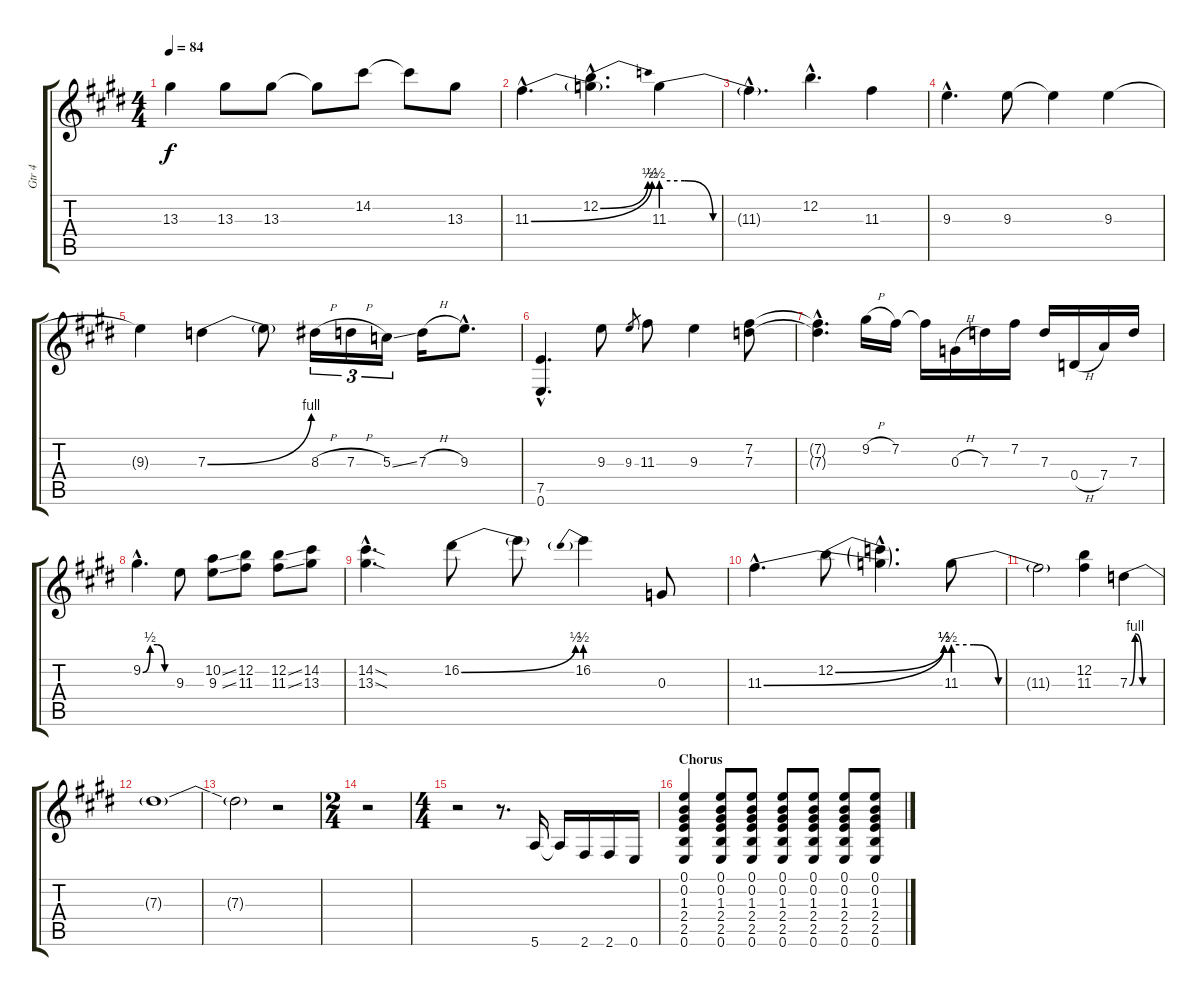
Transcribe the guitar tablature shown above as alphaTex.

\track ("Gtr 4" "Gtr 4") {instrument distortionguitar}
\staff {score tabs}
\tuning (E4 B3 G3 D3 A2 E2) {hide}
\ts (4 4)
\tempo 84
\clef g2
\ks e
13.3.4{dy f} 13.3.8 13.3.8 13.3{t}.8 14.2.8 14.2{t}.8 13.3.8 |
11.3{be (bend 0 0 60 2) hac}.4{d} (12.2{be (bend 0 0 60 2) hac} 11.3{hac t}).4{d} 11.3{be (custom 0 2 10 2 22 0 40 0 60 0)}.4 |
11.3{hac t}.4{d} 12.2{hac}.4{d} 11.3.4 |
9.3{hac}.4{d} 9.3.8 9.3{t}.4 9.3.4 |
9.3{t}.4 7.3{be (bend 0 0 60 4)}.4 7.3{t}.8 8.3{h}.16{tu (3 2)} 7.3{h}.16{tu (3 2)} 5.3{ss}.16{tu (3 2)} 7.3{h}.16 9.3{hac}.8{d} |
(7.5{hac} 0.6{hac}).4{d} 9.3.8 9.3.8{gr} 11.3.8 9.3.4 (7.2 7.3).8 |
(7.2{hac t} 7.3{hac t}).4{d} 9.2{h}.16 7.2.16 7.2{t}.16 0.3{h}.16 7.3.16 7.2.16 7.3.16 0.4{h}.16 7.4.16 7.3.16 |
9.2{be (custom 0 0 15 2 30 2 45 0 60 0) hac}.4{d} 9.3.8 (10.2{ss} 9.3{ss}).8 (12.2 11.3).8 (12.2{ss} 11.3{ss}).8 (14.2 13.3).8 |
(14.2{sod hac} 13.3{sod hac}).4{d} 16.2{be (bend 0 0 60 2)}.8 16.2{t}.8 16.2{be (prebend 0 2 60 2)}.4 0.3.8 |
11.3{be (bend 0 0 60 2) hac}.4{d} 12.2{be (bend 0 0 60 2)}.8 (12.2{hac t} 11.3{hac t}).4{d} 11.3{be (custom 0 2 10 2 22 0 40 0 60 0)}.8 |
11.3{t}.2 (12.2 11.3).4 7.3{be (custom 0 0 11 4 26 0 45 0 60 0)}.4 |
7.3{t}.1 |
7.3{t}.2 r.2 |
\ts (2 4)
r.2 |
\ts (4 4)
r.2 r.8{d} 5.6.16 5.6{t}.16 2.6.16 2.6.16 0.6.16 |
\section ("" "Chorus")
(0.1 0.2 1.3 2.4 2.5 0.6).4{volume 11} (0.1 0.2 1.3 2.4 2.5 0.6).8 (0.1 0.2 1.3 2.4 2.5 0.6).8 (0.1 0.2 1.3 2.4 2.5 0.6).8 (0.1 0.2 1.3 2.4 2.5 0.6).8 (0.1 0.2 1.3 2.4 2.5 0.6).8 (0.1 0.2 1.3 2.4 2.5 0.6).8
